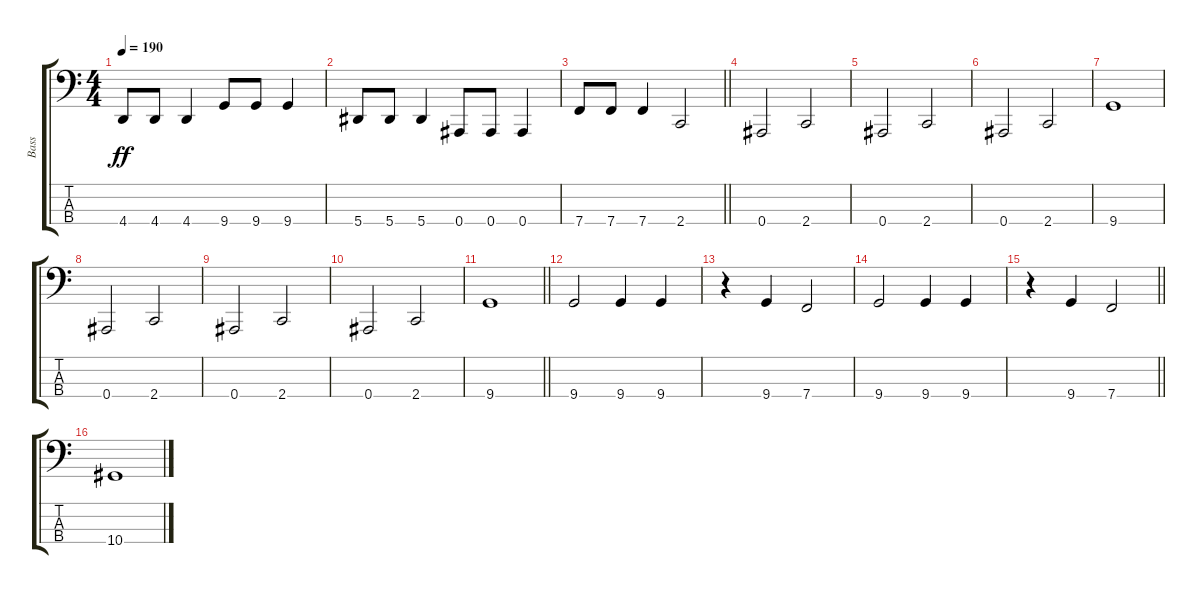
\track ("Bass" "Bass") {instrument electricbassfinger}
\staff {score tabs}
\tuning (Eb2 Bb1 F1 Bb0) {hide}
\ts (4 4)
\tempo 190
\clef f4
\ks c
4.4.8{dy ff} 4.4.8 4.4.4 9.4.8 9.4.8 9.4.4 |
5.4.8 5.4.8 5.4.4 0.4.8 0.4.8 0.4.4 |
\barLineRight lightlight
7.4.8 7.4.8 7.4.4 2.4.2 |
0.4.2 2.4.2 |
0.4.2 2.4.2 |
0.4.2 2.4.2 |
9.4.1 |
0.4.2 2.4.2 |
0.4.2 2.4.2 |
0.4.2 2.4.2 |
\barLineRight lightlight
9.4.1 |
9.4.2 9.4.4 9.4.4 |
r.4 9.4.4 7.4.2 |
9.4.2 9.4.4 9.4.4 |
\barLineRight lightlight
r.4 9.4.4 7.4.2 |
10.4.1
